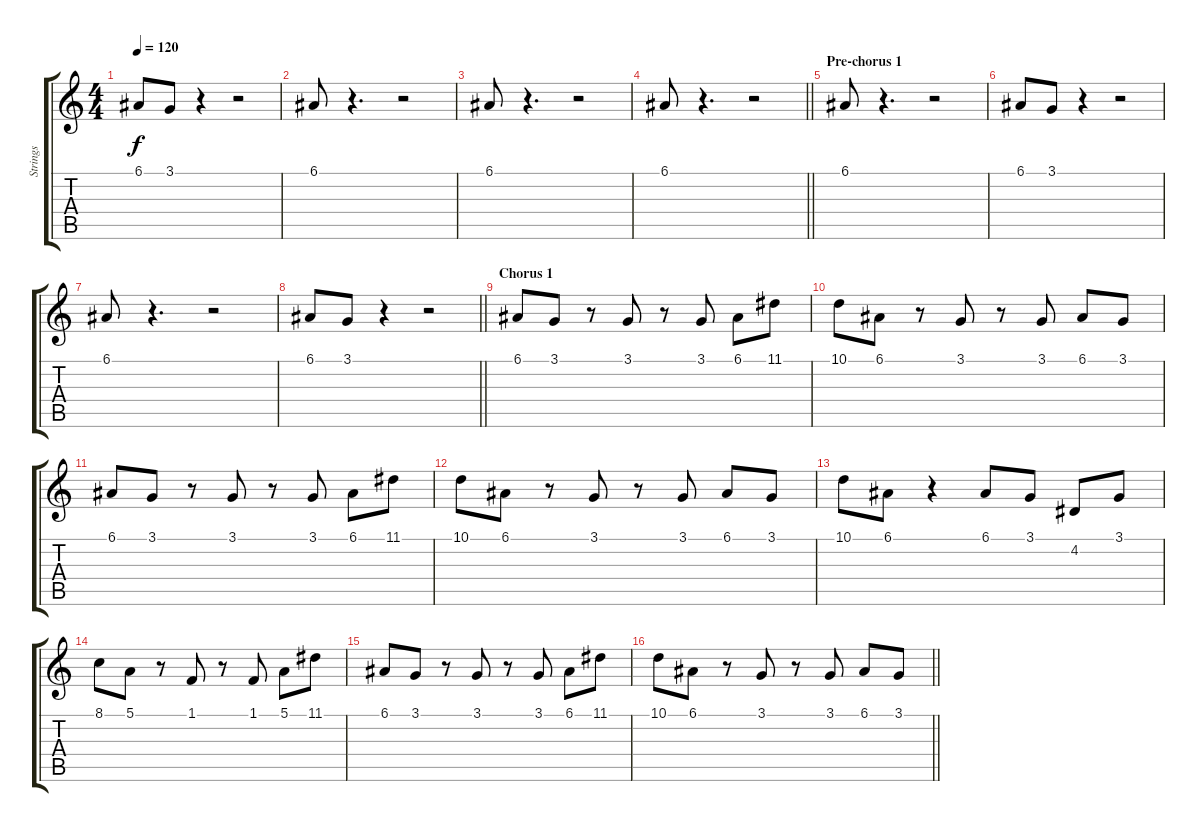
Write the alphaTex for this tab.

\track ("Strings" "Strings") {instrument stringensemble1}
\staff {score tabs}
\tuning (E4 B3 G3 D3 A2 E2) {hide}
\ts (4 4)
\tempo 120
\clef g2
\ks c
6.1.8{dy f} 3.1.8 r.4 r.2 |
6.1.8 r.4{d} r.2 |
6.1.8 r.4{d} r.2 |
\barLineRight lightlight
6.1.8 r.4{d} r.2 |
\section ("" "Pre-chorus 1")
6.1.8 r.4{d} r.2 |
6.1.8 3.1.8 r.4 r.2 |
6.1.8 r.4{d} r.2 |
\barLineRight lightlight
6.1.8 3.1.8 r.4 r.2 |
\section ("" "Chorus 1")
6.1.8 3.1.8 r.8 3.1.8 r.8 3.1.8 6.1.8 11.1.8 |
10.1.8 6.1.8 r.8 3.1.8 r.8 3.1.8 6.1.8 3.1.8 |
6.1.8 3.1.8 r.8 3.1.8 r.8 3.1.8 6.1.8 11.1.8 |
10.1.8 6.1.8 r.8 3.1.8 r.8 3.1.8 6.1.8 3.1.8 |
10.1.8 6.1.8 r.4 6.1.8 3.1.8 4.2.8 3.1.8 |
8.1.8 5.1.8 r.8 1.1.8 r.8 1.1.8 5.1.8 11.1.8 |
6.1.8 3.1.8 r.8 3.1.8 r.8 3.1.8 6.1.8 11.1.8 |
\barLineRight lightlight
10.1.8 6.1.8 r.8 3.1.8 r.8 3.1.8 6.1.8 3.1.8
